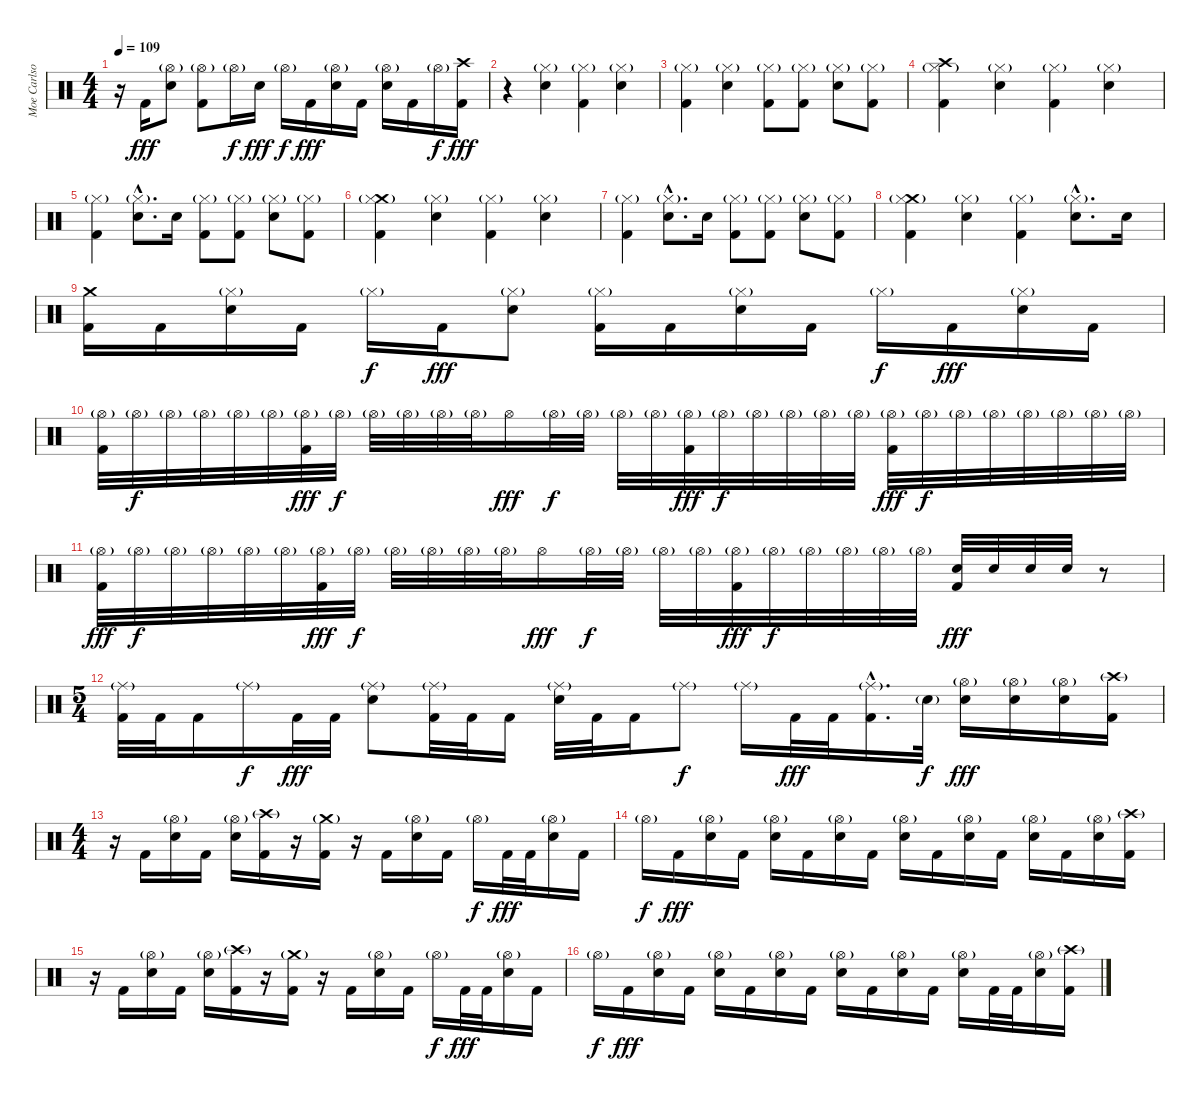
\track ("Moe Carlson" "Moe Carlso") {instrument percussion}
\staff {score}
\articulation defaults
\ts (4 4)
\tempo 109
\clef neutral
\ks c
r.16{dy fff} "Kick (hit) 2".16 ("Hi-Hat (open)"{g} "Electric Snare (hit)").8 ("Hi-Hat (open)"{g} "Kick (hit) 2").8 "Hi-Hat (open)"{g}.16{dy f} "Electric Snare (hit)".16{dy fff} "Hi-Hat (open)"{g}.16{dy f} "Kick (hit) 2".16{dy fff} ("Hi-Hat (open)"{g} "Electric Snare (hit)").16 "Kick (hit) 2".16 ("Hi-Hat (open)"{g} "Electric Snare (hit)").16 "Kick (hit) 2".16 "Hi-Hat (open)"{g}.16{dy f} ("Crash high (hit)" "Kick (hit) 2").16{dy fff} |
r.4 ("Hi-Hat (closed)"{g} "Electric Snare (hit)").4 ("Hi-Hat (closed)"{g} "Kick (hit) 2").4 ("Hi-Hat (closed)"{g} "Electric Snare (hit)").4 |
("Hi-Hat (closed)"{g} "Kick (hit) 2").4 ("Hi-Hat (closed)"{g} "Electric Snare (hit)").4 ("Hi-Hat (closed)"{g} "Kick (hit) 2").8 ("Hi-Hat (closed)"{g} "Kick (hit) 2").8 ("Hi-Hat (closed)"{g} "Electric Snare (hit)").8 ("Hi-Hat (closed)"{g} "Kick (hit) 2").8 |
("Crash high (hit)" "Hi-Hat (closed)"{g} "Kick (hit) 2").4 ("Hi-Hat (closed)"{g} "Electric Snare (hit)").4 ("Hi-Hat (closed)"{g} "Kick (hit) 2").4 ("Hi-Hat (closed)"{g} "Electric Snare (hit)").4 |
("Hi-Hat (closed)"{g} "Kick (hit) 2").4 ("Hi-Hat (closed)"{g hac} "Electric Snare (hit)"{hac}).8{d} "Electric Snare (hit)".16 ("Hi-Hat (closed)"{g} "Kick (hit) 2").8 ("Hi-Hat (closed)"{g} "Kick (hit) 2").8 ("Hi-Hat (closed)"{g} "Electric Snare (hit)").8 ("Hi-Hat (closed)"{g} "Kick (hit) 2").8 |
("Crash medium (hit)" "Hi-Hat (closed)"{g} "Kick (hit) 2").4 ("Hi-Hat (closed)"{g} "Electric Snare (hit)").4 ("Hi-Hat (closed)"{g} "Kick (hit) 2").4 ("Hi-Hat (closed)"{g} "Electric Snare (hit)").4 |
("Hi-Hat (closed)"{g} "Kick (hit) 2").4 ("Hi-Hat (closed)"{g hac} "Electric Snare (hit)"{hac}).8{d} "Electric Snare (hit)".16 ("Hi-Hat (closed)"{g} "Kick (hit) 2").8 ("Hi-Hat (closed)"{g} "Kick (hit) 2").8 ("Hi-Hat (closed)"{g} "Electric Snare (hit)").8 ("Hi-Hat (closed)"{g} "Kick (hit) 2").8 |
("Crash medium (hit)" "Hi-Hat (closed)"{g} "Kick (hit) 2").4 ("Hi-Hat (closed)"{g} "Electric Snare (hit)").4 ("Hi-Hat (closed)"{g} "Kick (hit) 2").4 ("Hi-Hat (closed)"{g hac} "Electric Snare (hit)"{hac}).8{d} "Electric Snare (hit)".16 |
("Crash medium (hit)" "Kick (hit) 2").16 "Kick (hit) 2".16 ("Hi-Hat (closed)"{g} "Electric Snare (hit)").16 "Kick (hit) 2".16 "Hi-Hat (closed)"{g}.16{dy f} "Kick (hit) 2".16{dy fff} ("Hi-Hat (closed)"{g} "Electric Snare (hit)").8 ("Hi-Hat (closed)"{g} "Kick (hit) 2").16 "Kick (hit) 2".16 ("Hi-Hat (closed)"{g} "Electric Snare (hit)").16 "Kick (hit) 2".16 "Hi-Hat (closed)"{g}.16{dy f} "Kick (hit) 2".16{dy fff} ("Hi-Hat (closed)"{g} "Electric Snare (hit)").16 "Kick (hit) 2".16 |
("Hi-Hat (open)"{g} "Kick (hit) 2").32 "Hi-Hat (open)"{g}.32{dy f} "Hi-Hat (open)"{g}.32 "Hi-Hat (open)"{g}.32 "Hi-Hat (open)"{g}.32 "Hi-Hat (open)"{g}.32 ("Hi-Hat (open)"{g} "Kick (hit) 2").32{dy fff} "Hi-Hat (open)"{g}.32{dy f} "Hi-Hat (open)"{g}.32 "Hi-Hat (open)"{g}.32 "Hi-Hat (open)"{g}.32 "Hi-Hat (open)"{g}.32 "Hi-Hat (open)".16{dy fff} "Hi-Hat (open)"{g}.32{dy f} "Hi-Hat (open)"{g}.32 "Hi-Hat (open)"{g}.32 "Hi-Hat (open)"{g}.32 ("Hi-Hat (open)"{g} "Kick (hit) 2").32{dy fff} "Hi-Hat (open)"{g}.32{dy f} "Hi-Hat (open)"{g}.32 "Hi-Hat (open)"{g}.32 "Hi-Hat (open)"{g}.32 "Hi-Hat (open)"{g}.32 ("Hi-Hat (open)"{g} "Kick (hit) 2").32{dy fff} "Hi-Hat (open)"{g}.32{dy f} "Hi-Hat (open)"{g}.32 "Hi-Hat (open)"{g}.32 "Hi-Hat (open)"{g}.32 "Hi-Hat (open)"{g}.32 "Hi-Hat (open)"{g}.32 "Hi-Hat (open)"{g}.32 |
("Hi-Hat (open)"{g} "Kick (hit) 2").32{dy fff} "Hi-Hat (open)"{g}.32{dy f} "Hi-Hat (open)"{g}.32 "Hi-Hat (open)"{g}.32 "Hi-Hat (open)"{g}.32 "Hi-Hat (open)"{g}.32 ("Hi-Hat (open)"{g} "Kick (hit) 2").32{dy fff} "Hi-Hat (open)"{g}.32{dy f} "Hi-Hat (open)"{g}.32 "Hi-Hat (open)"{g}.32 "Hi-Hat (open)"{g}.32 "Hi-Hat (open)"{g}.32 "Hi-Hat (open)".16{dy fff} "Hi-Hat (open)"{g}.32{dy f} "Hi-Hat (open)"{g}.32 "Hi-Hat (open)"{g}.32 "Hi-Hat (open)"{g}.32 ("Hi-Hat (open)"{g} "Kick (hit) 2").32{dy fff} "Hi-Hat (open)"{g}.32{dy f} "Hi-Hat (open)"{g}.32 "Hi-Hat (open)"{g}.32 "Hi-Hat (open)"{g}.32 "Hi-Hat (open)"{g}.32 ("Electric Snare (hit)" "Kick (hit) 2").32{dy fff} "Electric Snare (hit)".32 "Electric Snare (hit)".32 "Electric Snare (hit)".32 r.8 |
\ts (5 4)
("Ride (middle)"{g} "Kick (hit) 2").32 "Kick (hit) 2".32 "Kick (hit) 2".16 "Ride (middle)"{g}.16{dy f} "Kick (hit) 2".32{dy fff} "Kick (hit) 2".32 ("Ride (middle)"{g} "Electric Snare (hit)").8 ("Ride (middle)"{g} "Kick (hit) 2").32 "Kick (hit) 2".32 "Kick (hit) 2".16 ("Ride (middle)"{g} "Electric Snare (hit)").32 "Kick (hit) 2".32 "Kick (hit) 2".16 "Ride (middle)"{g}.8{dy f} "Ride (middle)"{g}.16 "Kick (hit) 2".32{dy fff} "Kick (hit) 2".32 ("Ride (middle)"{g hac} "Kick (hit) 2"{hac}).16{d} "Electric Snare (hit)"{g}.32{dy f} ("Hi-Hat (open)"{g} "Electric Snare (hit)").16{dy fff} ("Hi-Hat (open)"{g} "Electric Snare (hit)").16 ("Hi-Hat (open)"{g} "Electric Snare (hit)").16 ("Crash high (hit)"{g} "Kick (hit) 2").16 |
\ts (4 4)
r.16 "Kick (hit) 2".16 ("Hi-Hat (open)"{g} "Electric Snare (hit)").16 "Kick (hit) 2".16 ("Hi-Hat (open)"{g} "Electric Snare (hit)").16 ("Crash high (hit)"{g} "Kick (hit) 2").16 r.16 ("Crash medium (hit)"{g} "Kick (hit) 2").16 r.16 "Kick (hit) 2".16 ("Hi-Hat (open)"{g} "Electric Snare (hit)").16 "Kick (hit) 2".16 "Hi-Hat (open)"{g}.16{dy f} "Kick (hit) 2".32{dy fff} "Kick (hit) 2".32 ("Hi-Hat (open)"{g} "Electric Snare (hit)").16 "Kick (hit) 2".16 |
"Hi-Hat (open)"{g}.16{dy f} "Kick (hit) 2".16{dy fff} ("Hi-Hat (open)"{g} "Electric Snare (hit)").16 "Kick (hit) 2".16 ("Hi-Hat (open)"{g} "Electric Snare (hit)").16 "Kick (hit) 2".16 ("Hi-Hat (open)"{g} "Electric Snare (hit)").16 "Kick (hit) 2".16 ("Hi-Hat (open)"{g} "Electric Snare (hit)").16 "Kick (hit) 2".16 ("Hi-Hat (open)"{g} "Electric Snare (hit)").16 "Kick (hit) 2".16 ("Hi-Hat (open)"{g} "Electric Snare (hit)").16 "Kick (hit) 2".16 ("Hi-Hat (open)"{g} "Electric Snare (hit)").16 ("Crash high (hit)"{g} "Kick (hit) 2").16 |
r.16 "Kick (hit) 2".16 ("Hi-Hat (open)"{g} "Electric Snare (hit)").16 "Kick (hit) 2".16 ("Hi-Hat (open)"{g} "Electric Snare (hit)").16 ("Crash high (hit)"{g} "Kick (hit) 2").16 r.16 ("Crash medium (hit)"{g} "Kick (hit) 2").16 r.16 "Kick (hit) 2".16 ("Hi-Hat (open)"{g} "Electric Snare (hit)").16 "Kick (hit) 2".16 "Hi-Hat (open)"{g}.16{dy f} "Kick (hit) 2".32{dy fff} "Kick (hit) 2".32 ("Hi-Hat (open)"{g} "Electric Snare (hit)").16 "Kick (hit) 2".16 |
"Hi-Hat (open)"{g}.16{dy f} "Kick (hit) 2".16{dy fff} ("Hi-Hat (open)"{g} "Electric Snare (hit)").16 "Kick (hit) 2".16 ("Hi-Hat (open)"{g} "Electric Snare (hit)").16 "Kick (hit) 2".16 ("Hi-Hat (open)"{g} "Electric Snare (hit)").16 "Kick (hit) 2".16 ("Hi-Hat (open)"{g} "Electric Snare (hit)").16 "Kick (hit) 2".16 ("Hi-Hat (open)"{g} "Electric Snare (hit)").16 "Kick (hit) 2".16 ("Hi-Hat (open)"{g} "Electric Snare (hit)").16 "Kick (hit) 2".32 "Kick (hit) 2".32 ("Hi-Hat (open)"{g} "Electric Snare (hit)").16 ("Crash high (hit)"{g} "Kick (hit) 2").16
